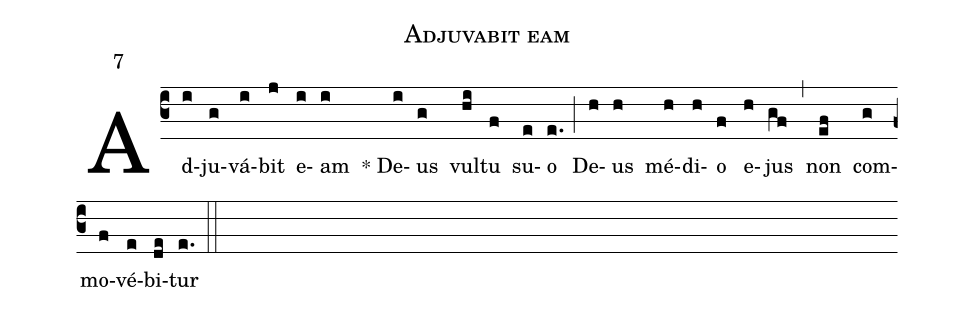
name: Adjuvabit eam;
mode: 7;
%%
(c3) Ad(i)ju(g)vá(i)bit(j) e(i)am(i) * De(i)us(g) vul(hi)tu(f) su(e)o(e.) (;)
De(h)us(h) mé(h)di(h)o(f) e(h)jus(gf) (,)
non(ef) com(g)mo(f)vé(e)bi(de)tur(e.) (::)
